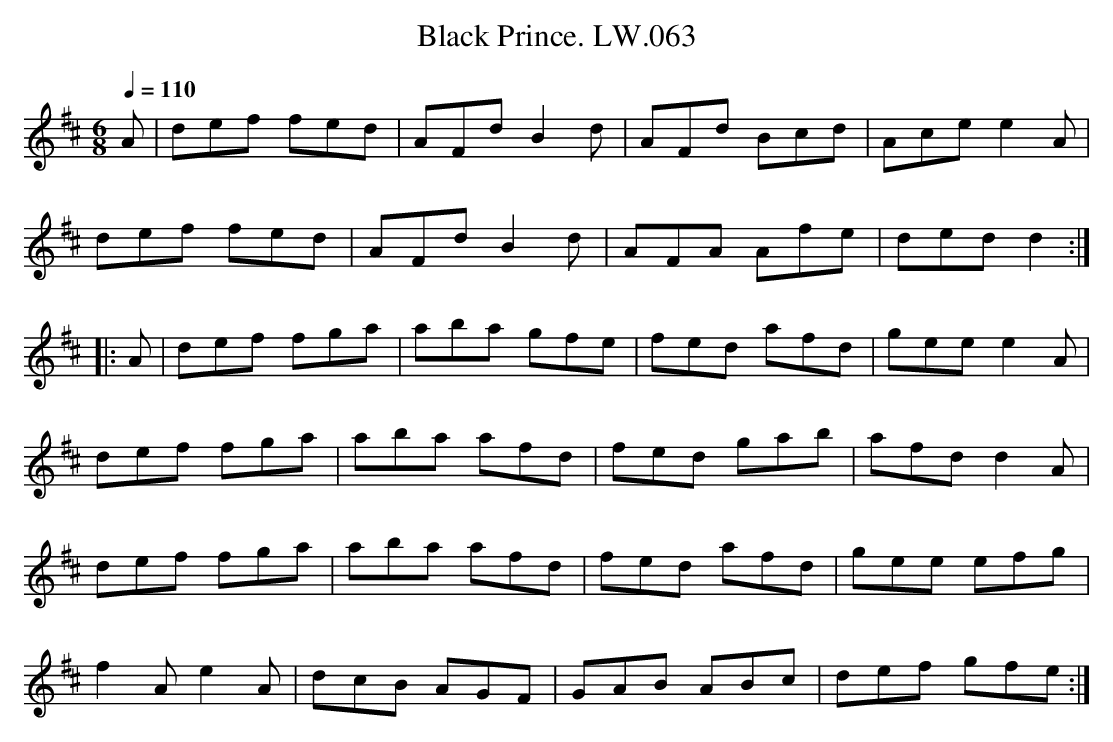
X:1
T:Black Prince. LW.063
M:6/8
Q:1/4=110
L:1/8
K:D
A | def fed | AFd B2d | AFd Bcd | Ace e2A |
def fed | AFd B2d | AFA Afe | ded d2:|
|:A | def fga | aba gfe  | fed afd | gee e2 A |
def fga | aba afd |fed gab | afd d2A |
def fga | aba afd | fed afd | gee efg |
f2Ae2A | dcB AGF | GAB ABc | def gfe:|
